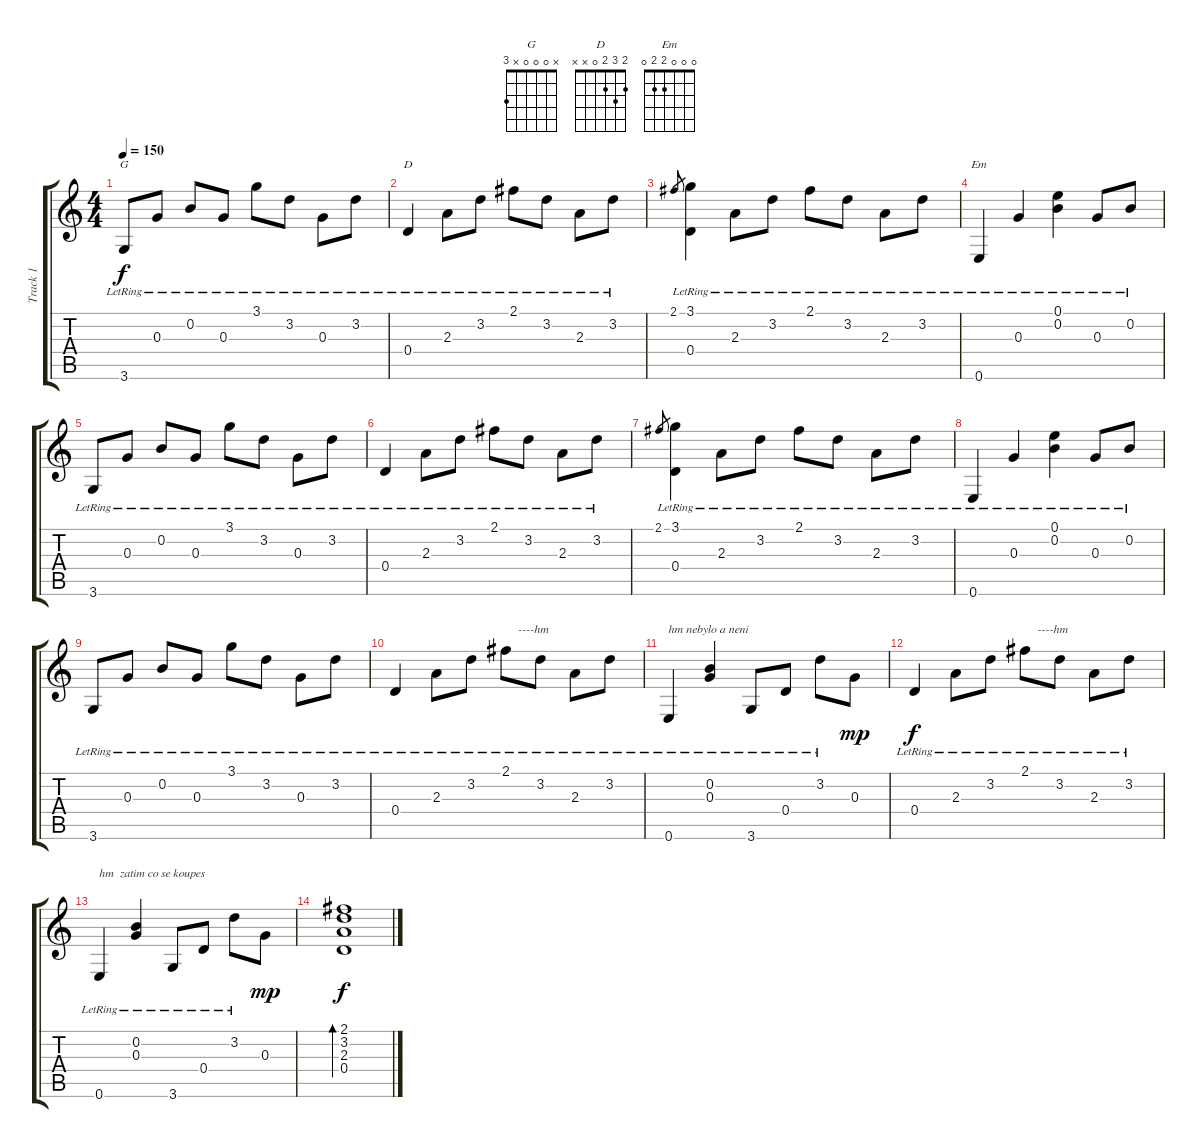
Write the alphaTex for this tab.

\track ("Track 1" "Track 1") {instrument acousticguitarsteel}
\staff {score tabs}
\tuning (E4 B3 G3 D3 A2 E2) {hide}
\chord ("G" x 0 0 0 x 3)
\chord ("D" 2 3 2 0 x x)
\chord ("Em" 0 0 0 2 2 0)
\ts (4 4)
\tempo 150
\clef g2
\ks c
3.6{lr}.8{ch "G" dy f} 0.3{lr}.8 0.2{lr}.8 0.3{lr}.8 3.1{lr}.8 3.2{lr}.8 0.3{lr}.8 3.2{lr}.8 |
0.4{lr}.4{ch "D"} 2.3{lr}.8 3.2{lr}.8 2.1{lr}.8 3.2{lr}.8 2.3{lr}.8 3.2{lr}.8 |
2.1.8{gr} (3.1{lr} 0.4{lr}).4 2.3{lr}.8 3.2{lr}.8 2.1{lr}.8 3.2{lr}.8 2.3{lr}.8 3.2{lr}.8 |
0.6{lr}.4{ch "Em"} 0.3{lr}.4 (0.1{lr} 0.2{lr}).4 0.3{lr}.8 0.2{lr}.8 |
3.6{lr}.8 0.3{lr}.8 0.2{lr}.8 0.3{lr}.8 3.1{lr}.8 3.2{lr}.8 0.3{lr}.8 3.2{lr}.8 |
0.4{lr}.4 2.3{lr}.8 3.2{lr}.8 2.1{lr}.8 3.2{lr}.8 2.3{lr}.8 3.2{lr}.8 |
2.1.8{gr} (3.1{lr} 0.4{lr}).4 2.3{lr}.8 3.2{lr}.8 2.1{lr}.8 3.2{lr}.8 2.3{lr}.8 3.2{lr}.8 |
0.6{lr}.4 0.3{lr}.4 (0.1{lr} 0.2{lr}).4 0.3{lr}.8 0.2{lr}.8 |
3.6{lr}.8 0.3{lr}.8 0.2{lr}.8 0.3{lr}.8 3.1{lr}.8 3.2{lr}.8 0.3{lr}.8 3.2{lr}.8 |
0.4{lr}.4{txt "                                         ----hm"} 2.3{lr}.8 3.2{lr}.8 2.1{lr}.8 3.2{lr}.8 2.3{lr}.8 3.2{lr}.8 |
0.6{lr}.4{txt "hm nebylo a neni"} (0.2{lr} 0.3{lr}).4 3.6{lr}.8 0.4{lr}.8 3.2{lr}.8 0.3.8{dy mp} |
0.4{lr}.4{txt "                                         ----hm" dy f} 2.3{lr}.8 3.2{lr}.8 2.1{lr}.8 3.2{lr}.8 2.3{lr}.8 3.2{lr}.8 |
0.6{lr}.4{txt "hm  zatim co se koupes"} (0.2{lr} 0.3{lr}).4 3.6{lr}.8 0.4{lr}.8 3.2{lr}.8 0.3.8{dy mp} |
(2.1 3.2 2.3 0.4).1{bd 480 dy f}
